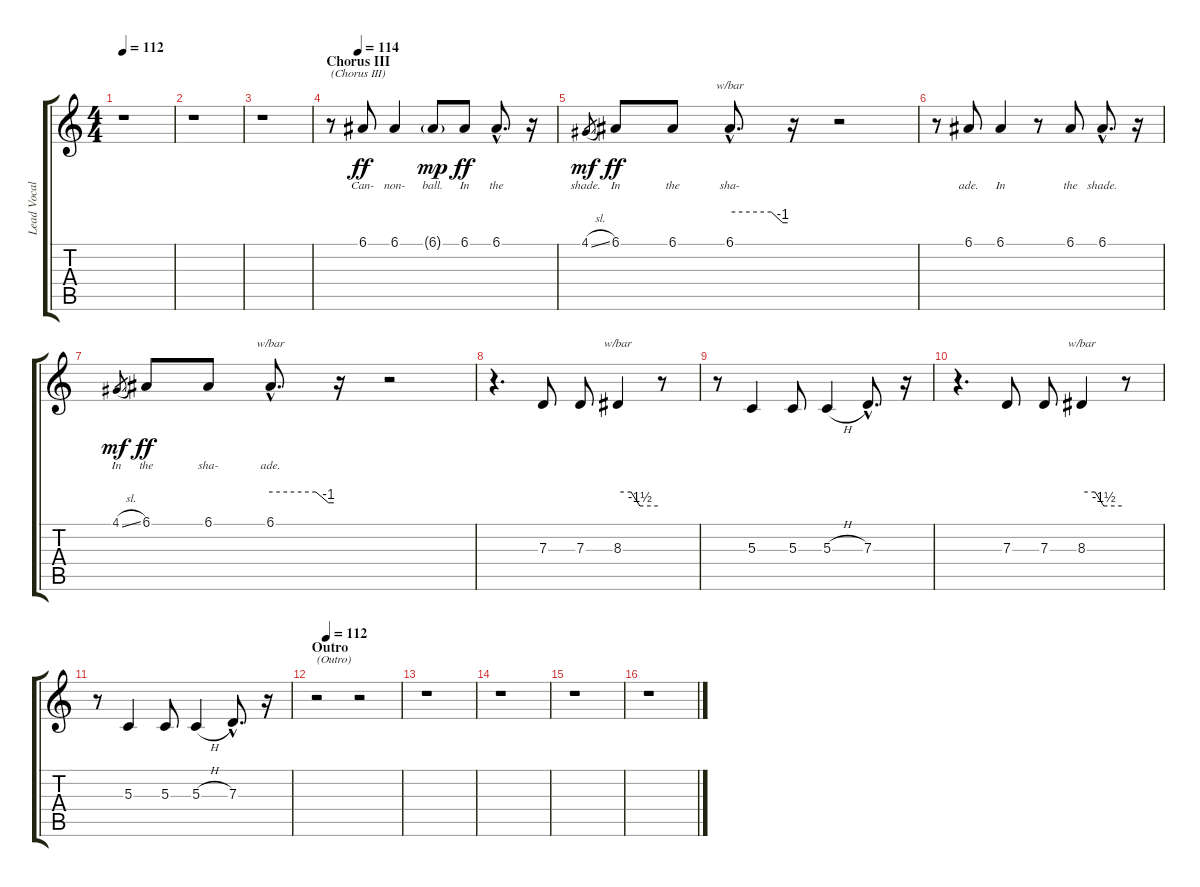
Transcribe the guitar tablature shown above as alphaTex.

\track ("Lead Vocals" "Lead Vocal") {instrument lead5charang}
\staff {score tabs}
\tuning (E4 B3 G3 D3 A2 E2) {hide}
\ts (4 4)
\tempo 112
\clef g2
\ks c
r.1{dy f} |
r.1 |
r.1 |
\section ("" "Chorus III")
\tempo (114 0.125)
r.8{txt "(Chorus III)"} 6.1.8{lyrics (0 "Can-") lyrics (1 "") lyrics (2 "") lyrics (3 "") lyrics (4 "") dy ff} 6.1.4{lyrics (0 "non-") lyrics (1 "") lyrics (2 "") lyrics (3 "") lyrics (4 "")} 6.1{g}.8{lyrics (0 "ball.") lyrics (1 "") lyrics (2 "") lyrics (3 "") lyrics (4 "") dy mp} 6.1.8{lyrics (0 "In") lyrics (1 "") lyrics (2 "") lyrics (3 "") lyrics (4 "") dy ff} 6.1{hac}.8{d lyrics (0 "the") lyrics (1 "") lyrics (2 "") lyrics (3 "") lyrics (4 "")} r.16 |
4.1{sl}.8{lyrics (0 "shade.") lyrics (1 "") lyrics (2 "") lyrics (3 "") lyrics (4 "") gr dy mf} 6.1.8{lyrics (0 "In") lyrics (1 "") lyrics (2 "") lyrics (3 "") lyrics (4 "") dy ff} 6.1.8{lyrics (0 "the") lyrics (1 "") lyrics (2 "") lyrics (3 "") lyrics (4 "")} 6.1{hac}.8{d tbe (custom default 0 0 43 0 55 -4 60 -4) lyrics (0 "sha-") lyrics (1 "") lyrics (2 "") lyrics (3 "") lyrics (4 "")} r.16 r.2 |
r.8 6.1.8{lyrics (0 "ade.") lyrics (1 "") lyrics (2 "") lyrics (3 "") lyrics (4 "")} 6.1.4{lyrics (0 "In") lyrics (1 "") lyrics (2 "") lyrics (3 "") lyrics (4 "")} r.8 6.1.8{lyrics (0 "the") lyrics (1 "") lyrics (2 "") lyrics (3 "") lyrics (4 "")} 6.1{hac}.8{d lyrics (0 "shade.") lyrics (1 "") lyrics (2 "") lyrics (3 "") lyrics (4 "")} r.16 |
4.1{sl}.8{lyrics (0 "In") lyrics (1 "") lyrics (2 "") lyrics (3 "") lyrics (4 "") gr dy mf} 6.1.8{lyrics (0 "the") lyrics (1 "") lyrics (2 "") lyrics (3 "") lyrics (4 "") dy ff} 6.1.8{lyrics (0 "sha-") lyrics (1 "") lyrics (2 "") lyrics (3 "") lyrics (4 "")} 6.1{hac}.8{d tbe (custom default 0 0 43 0 55 -4 60 -4) lyrics (0 "ade.") lyrics (1 "") lyrics (2 "") lyrics (3 "") lyrics (4 "")} r.16 r.2 |
r.4{d} 7.3.8 7.3.8 8.3.4{tbe (custom default 0 0 20 0 33 -6 60 -6)} r.8 |
r.8 5.3.4 5.3.8 5.3{h}.4 7.3{hac}.8{d} r.16 |
r.4{d} 7.3.8 7.3.8 8.3.4{tbe (custom default 0 0 20 0 33 -6 60 -6)} r.8 |
r.8 5.3.4 5.3.8 5.3{h}.4 7.3{hac}.8{d} r.16 |
\section ("" "Outro")
\tempo (112 0.125)
r.2{txt "(Outro)"} r.2 |
r.1 |
r.1 |
r.1 |
r.1
